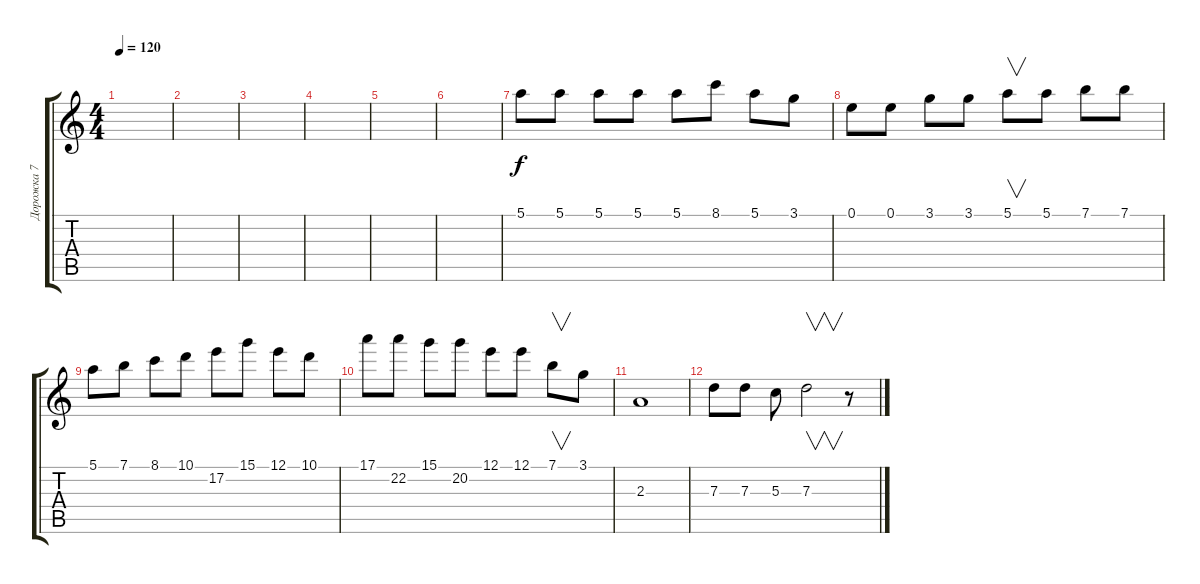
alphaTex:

\track ("Дорожка 7" "Дорожка 7") {instrument overdrivenguitar}
\staff {score tabs}
\tuning (E4 B3 G3 D3 A2 E2) {hide}
\ts (4 4)
\tempo 120
\clef g2
\ks c
|
|
|
|
|
|
5.1.8 5.1.8 5.1.8 5.1.8 5.1.8 8.1.8 5.1.8 3.1.8 |
0.1.8 0.1.8 3.1.8 3.1.8 5.1.8{v} 5.1.8 7.1.8 7.1.8 |
5.1.8 7.1.8 8.1.8 10.1.8 17.2.8 15.1.8 12.1.8 10.1.8 |
17.1.8 22.2.8 15.1.8 20.2.8 12.1.8 12.1.8 7.1.8{v} 3.1.8 |
2.3.1 |
7.3.8 7.3.8 5.3.8 7.3.2{v} r.8
